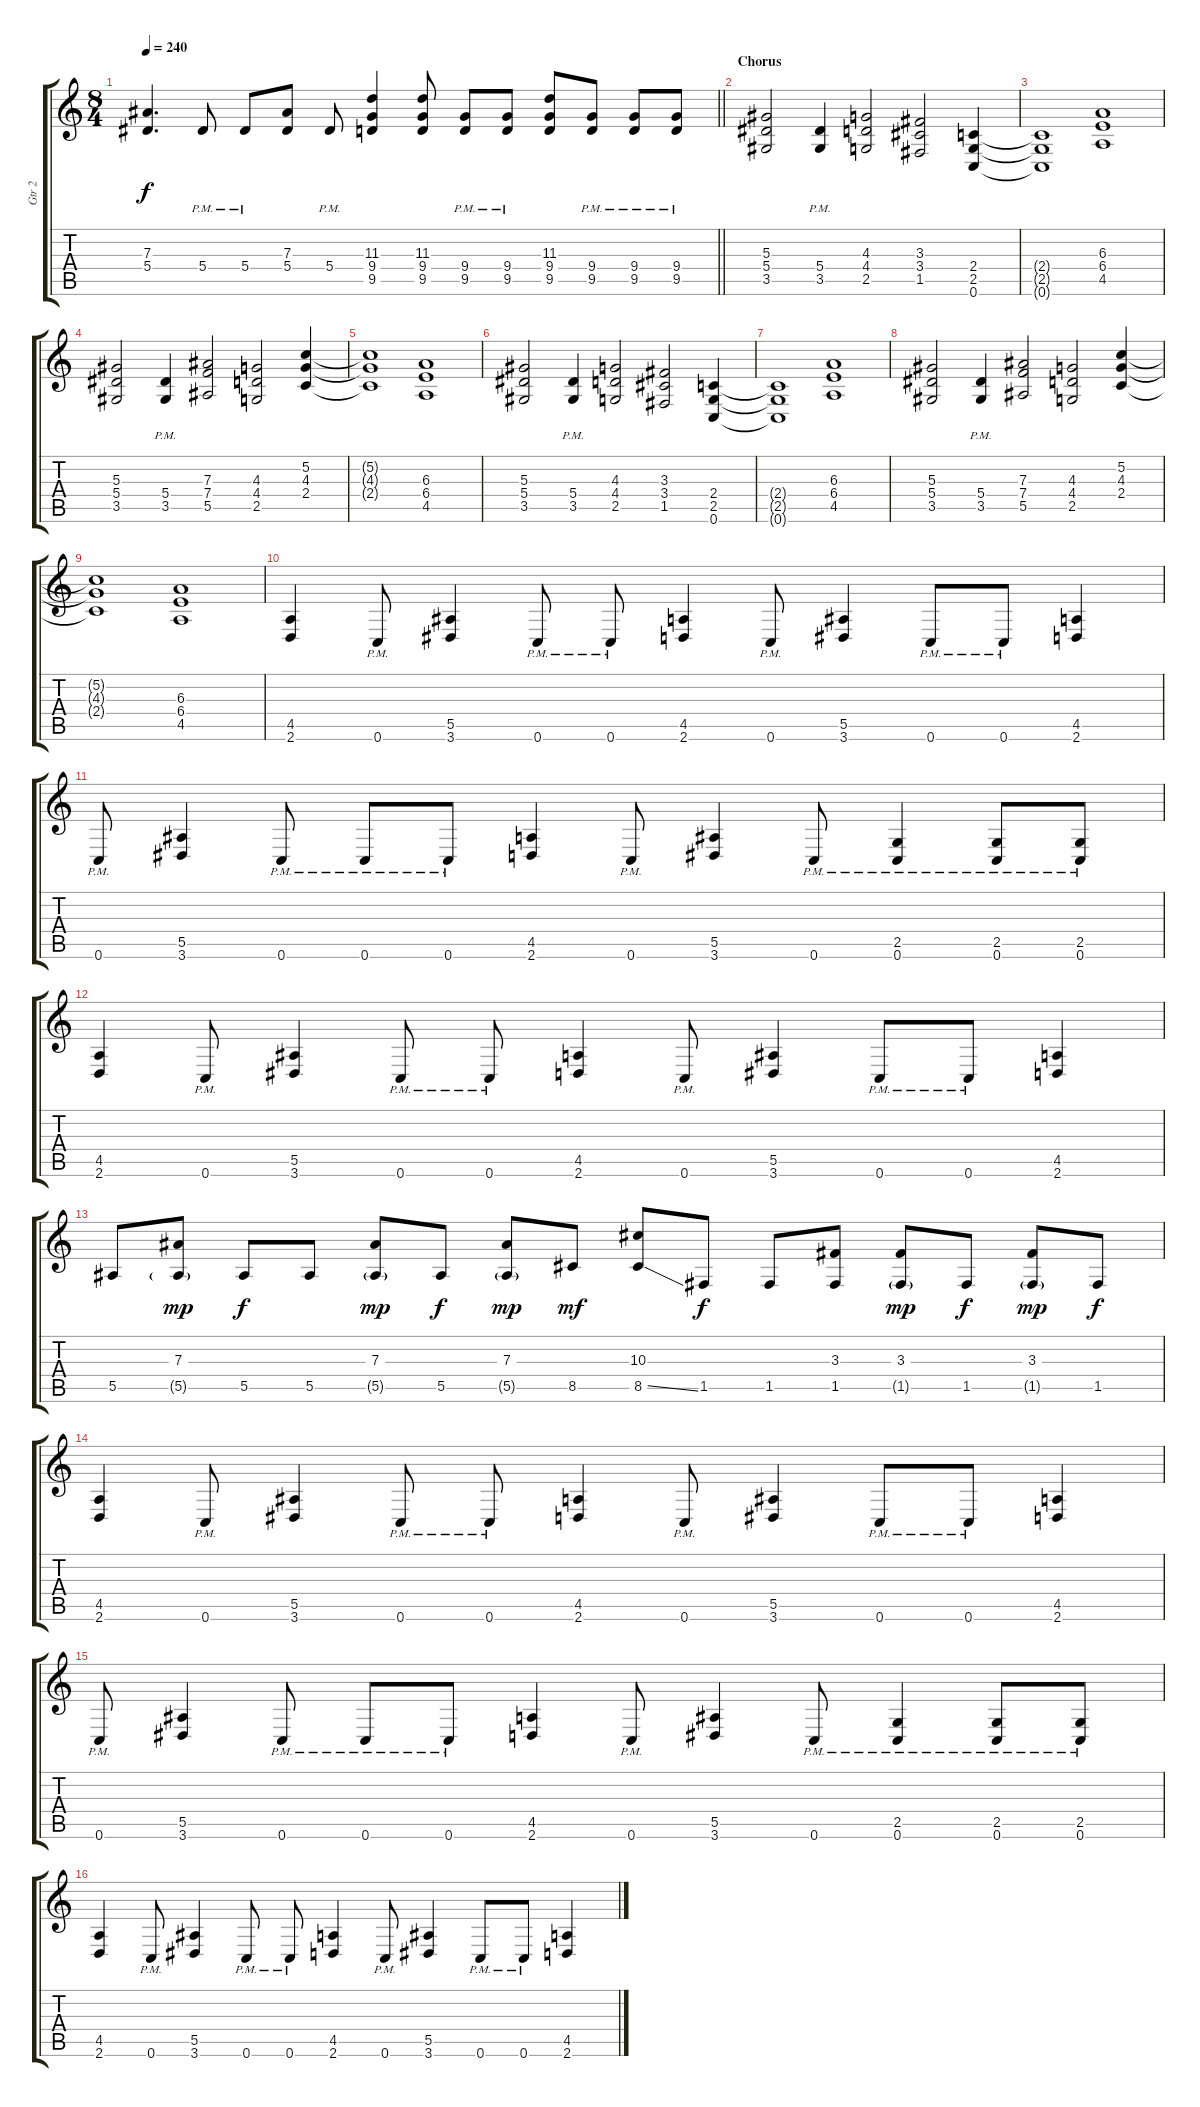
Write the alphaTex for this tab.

\track ("Gtr 2" "Gtr 2") {instrument distortionguitar}
\staff {score tabs}
\tuning (C4 G3 Eb3 Bb2 F2 C2) {hide}
\ts (8 4)
\tempo 240
\clef g2
\barLineRight lightlight
\ks c
(7.3 5.4).4{d dy f} 5.4{pm}.8 5.4{pm}.8 (7.3 5.4).8 5.4{pm}.8 (11.3 9.4 9.5).4 (11.3 9.4 9.5).8 (9.4{pm} 9.5{pm}).8 (9.4{pm} 9.5{pm}).8 (11.3 9.4 9.5).8 (9.4{pm} 9.5{pm}).8 (9.4{pm} 9.5{pm}).8 (9.4{pm} 9.5{pm}).8 |
\section ("" "Chorus")
(5.3 5.4 3.5).2 (5.4{pm} 3.5{pm}).4 (4.3 4.4 2.5).2 (3.3 3.4 1.5).2 (2.4 2.5 0.6).4 |
(2.4{t} 2.5{t} 0.6{t}).1 (6.3 6.4 4.5).1 |
(5.3 5.4 3.5).2 (5.4{pm} 3.5{pm}).4 (7.3 7.4 5.5).2 (4.3 4.4 2.5).2 (5.2 4.3 2.4).4 |
(5.2{t} 4.3{t} 2.4{t}).1 (6.3 6.4 4.5).1 |
(5.3 5.4 3.5).2 (5.4{pm} 3.5{pm}).4 (4.3 4.4 2.5).2 (3.3 3.4 1.5).2 (2.4 2.5 0.6).4 |
(2.4{t} 2.5{t} 0.6{t}).1 (6.3 6.4 4.5).1 |
(5.3 5.4 3.5).2 (5.4{pm} 3.5{pm}).4 (7.3 7.4 5.5).2 (4.3 4.4 2.5).2 (5.2 4.3 2.4).4 |
(5.2{t} 4.3{t} 2.4{t}).1 (6.3 6.4 4.5).1 |
(4.5 2.6).4 0.6{pm}.8 (5.5 3.6).4 0.6{pm}.8 0.6{pm}.8 (4.5 2.6).4 0.6{pm}.8 (5.5 3.6).4 0.6{pm}.8 0.6{pm}.8 (4.5 2.6).4 |
0.6{pm}.8 (5.5 3.6).4 0.6{pm}.8 0.6{pm}.8 0.6{pm}.8 (4.5 2.6).4 0.6{pm}.8 (5.5 3.6).4 0.6{pm}.8 (2.5{pm} 0.6{pm}).4 (2.5{pm} 0.6{pm}).8 (2.5{pm} 0.6{pm}).8 |
(4.5 2.6).4 0.6{pm}.8 (5.5 3.6).4 0.6{pm}.8 0.6{pm}.8 (4.5 2.6).4 0.6{pm}.8 (5.5 3.6).4 0.6{pm}.8 0.6{pm}.8 (4.5 2.6).4 |
5.5.8 (7.3 5.5{g}).8{dy mp} 5.5.8{dy f} 5.5.8 (7.3 5.5{g}).8{dy mp} 5.5.8{dy f} (7.3 5.5{g}).8{dy mp} 8.5.8{dy mf} (10.3 8.5{ss}).8 1.5.8{dy f} 1.5.8 (3.3 1.5).8 (3.3 1.5{g}).8{dy mp} 1.5.8{dy f} (3.3 1.5{g}).8{dy mp} 1.5.8{dy f} |
(4.5 2.6).4 0.6{pm}.8 (5.5 3.6).4 0.6{pm}.8 0.6{pm}.8 (4.5 2.6).4 0.6{pm}.8 (5.5 3.6).4 0.6{pm}.8 0.6{pm}.8 (4.5 2.6).4 |
0.6{pm}.8 (5.5 3.6).4 0.6{pm}.8 0.6{pm}.8 0.6{pm}.8 (4.5 2.6).4 0.6{pm}.8 (5.5 3.6).4 0.6{pm}.8 (2.5{pm} 0.6{pm}).4 (2.5{pm} 0.6{pm}).8 (2.5{pm} 0.6{pm}).8 |
(4.5 2.6).4 0.6{pm}.8 (5.5 3.6).4 0.6{pm}.8 0.6{pm}.8 (4.5 2.6).4 0.6{pm}.8 (5.5 3.6).4 0.6{pm}.8 0.6{pm}.8 (4.5 2.6).4
